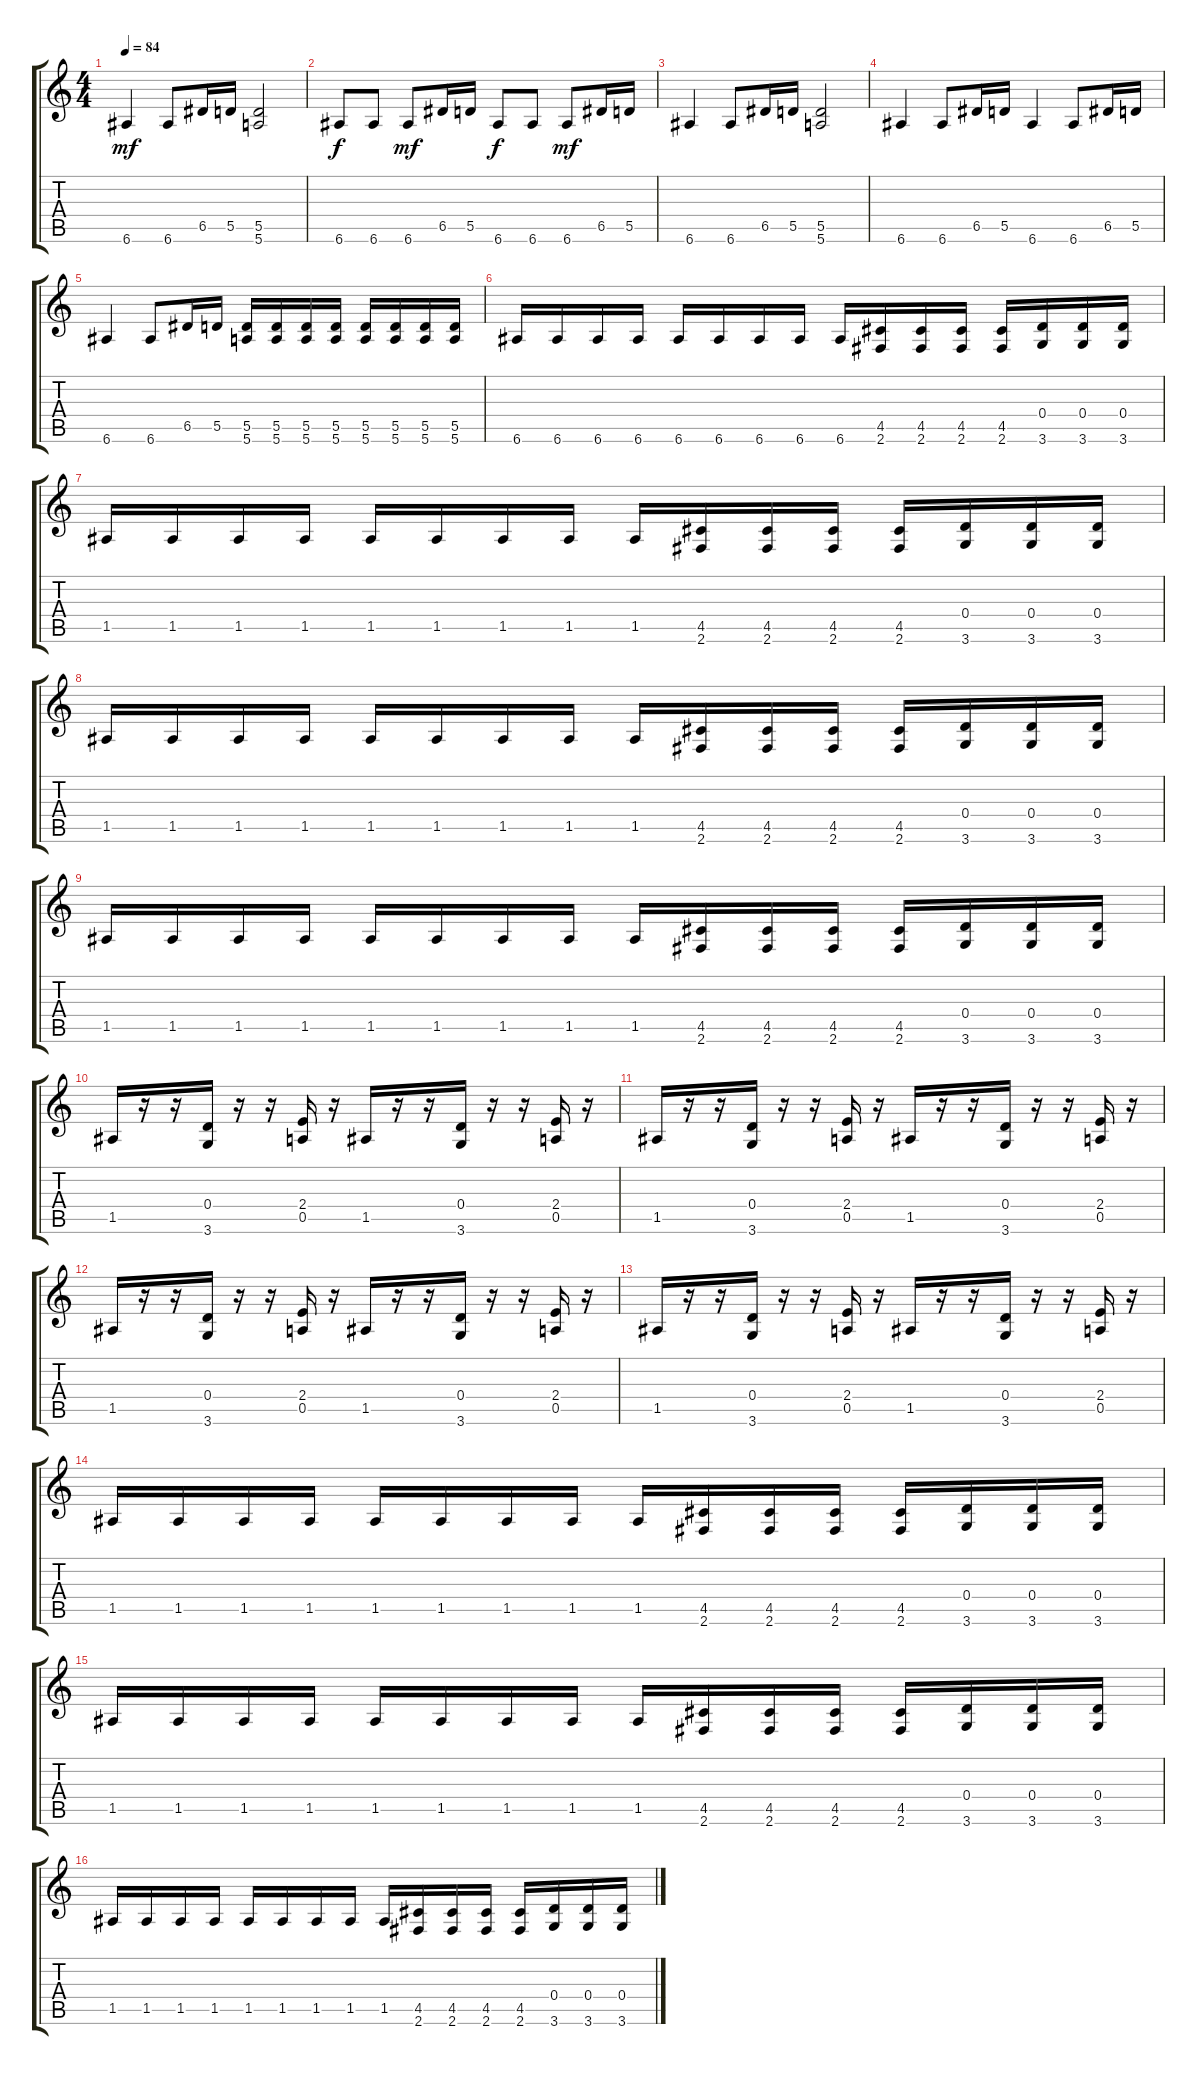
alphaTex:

\track "" {instrument distortionguitar}
\staff {score tabs}
\tuning (E4 B3 G3 D3 A2 E2) {hide}
\ts (4 4)
\tempo 84
\clef g2
\ks c
6.6.4{dy mf} 6.6.8 6.5.16 5.5.16 (5.5 5.6).2 |
6.6.8{dy f} 6.6.8 6.6.8{dy mf} 6.5.16 5.5.16 6.6.8{dy f} 6.6.8 6.6.8{dy mf} 6.5.16 5.5.16 |
6.6.4 6.6.8 6.5.16 5.5.16 (5.5 5.6).2 |
6.6.4 6.6.8 6.5.16 5.5.16 6.6.4 6.6.8 6.5.16 5.5.16 |
6.6.4 6.6.8 6.5.16 5.5.16 (5.5 5.6).16 (5.5 5.6).16 (5.5 5.6).16 (5.5 5.6).16 (5.5 5.6).16 (5.5 5.6).16 (5.5 5.6).16 (5.5 5.6).16 |
6.6.16 6.6.16 6.6.16 6.6.16 6.6.16 6.6.16 6.6.16 6.6.16 6.6.16 (4.5 2.6).16 (4.5 2.6).16 (4.5 2.6).16 (4.5 2.6).16 (0.4 3.6).16 (0.4 3.6).16 (0.4 3.6).16 |
1.5.16 1.5.16 1.5.16 1.5.16 1.5.16 1.5.16 1.5.16 1.5.16 1.5.16 (4.5 2.6).16 (4.5 2.6).16 (4.5 2.6).16 (4.5 2.6).16 (0.4 3.6).16 (0.4 3.6).16 (0.4 3.6).16 |
1.5.16 1.5.16 1.5.16 1.5.16 1.5.16 1.5.16 1.5.16 1.5.16 1.5.16 (4.5 2.6).16 (4.5 2.6).16 (4.5 2.6).16 (4.5 2.6).16 (0.4 3.6).16 (0.4 3.6).16 (0.4 3.6).16 |
1.5.16 1.5.16 1.5.16 1.5.16 1.5.16 1.5.16 1.5.16 1.5.16 1.5.16 (4.5 2.6).16 (4.5 2.6).16 (4.5 2.6).16 (4.5 2.6).16 (0.4 3.6).16 (0.4 3.6).16 (0.4 3.6).16 |
1.5.16 r.16 r.16 (0.4 3.6).16 r.16 r.16 (2.4 0.5).16 r.16 1.5.16 r.16 r.16 (0.4 3.6).16 r.16 r.16 (2.4 0.5).16 r.16 |
1.5.16 r.16 r.16 (0.4 3.6).16 r.16 r.16 (2.4 0.5).16 r.16 1.5.16 r.16 r.16 (0.4 3.6).16 r.16 r.16 (2.4 0.5).16 r.16 |
1.5.16 r.16 r.16 (0.4 3.6).16 r.16 r.16 (2.4 0.5).16 r.16 1.5.16 r.16 r.16 (0.4 3.6).16 r.16 r.16 (2.4 0.5).16 r.16 |
1.5.16 r.16 r.16 (0.4 3.6).16 r.16 r.16 (2.4 0.5).16 r.16 1.5.16 r.16 r.16 (0.4 3.6).16 r.16 r.16 (2.4 0.5).16 r.16 |
1.5.16 1.5.16 1.5.16 1.5.16 1.5.16 1.5.16 1.5.16 1.5.16 1.5.16 (4.5 2.6).16 (4.5 2.6).16 (4.5 2.6).16 (4.5 2.6).16 (0.4 3.6).16 (0.4 3.6).16 (0.4 3.6).16 |
1.5.16 1.5.16 1.5.16 1.5.16 1.5.16 1.5.16 1.5.16 1.5.16 1.5.16 (4.5 2.6).16 (4.5 2.6).16 (4.5 2.6).16 (4.5 2.6).16 (0.4 3.6).16 (0.4 3.6).16 (0.4 3.6).16 |
1.5.16 1.5.16 1.5.16 1.5.16 1.5.16 1.5.16 1.5.16 1.5.16 1.5.16 (4.5 2.6).16 (4.5 2.6).16 (4.5 2.6).16 (4.5 2.6).16 (0.4 3.6).16 (0.4 3.6).16 (0.4 3.6).16
